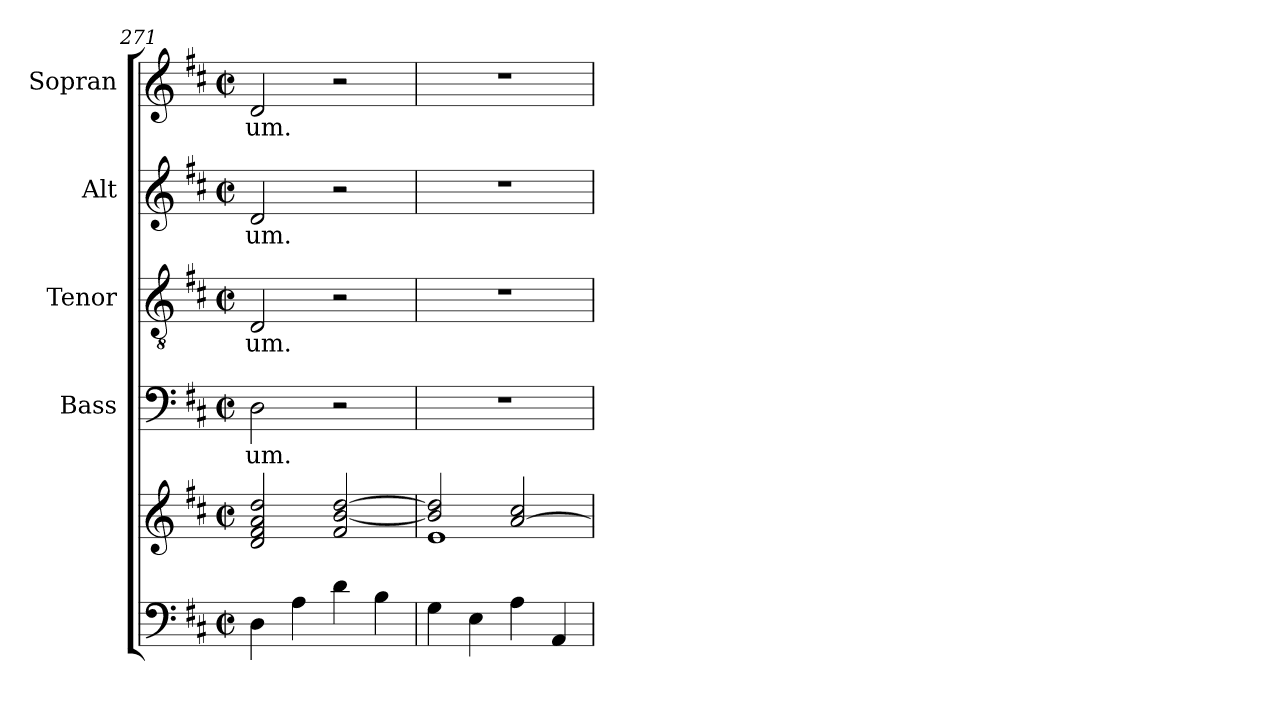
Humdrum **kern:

**kern	**kern	**kern	**text	**kern	**text	**kern	**text	**kern	**text
*part5	*part5	*part4	*part4	*part3	*part3	*part2	*part2	*part1	*part1
*staff6	*staff5	*staff4	*staff4	*staff3	*staff3	*staff2	*staff2	*staff1	*staff1
*	*	*I"Bass	*	*I"Tenor	*	*I"Alt	*	*I"Sopran	*
*	*	*I'B.	*	*I'T.	*	*I'A.	*	*I'S.	*
*clefF4	*clefG2	*clefF4	*	*clefGv2	*	*clefG2	*	*clefG2	*
*k[f#c#]	*k[f#c#]	*k[f#c#]	*	*k[f#c#]	*	*k[f#c#]	*	*k[f#c#]	*
*D:	*D:	*D:	*	*D:	*	*D:	*	*D:	*
*M2/2	*M2/2	*M2/2	*	*M2/2	*	*M2/2	*	*M2/2	*
*met(c|)	*met(c|)	*met(c|)	*	*met(c|)	*	*met(c|)	*	*met(c|)	*
=271	=271	=271	=271	=271	=271	=271	=271	=271	=271
!	!	!	!LO:LY:b	!	!LO:LY:b	!	!LO:LY:b	!	!LO:LY:b
4D\	2d/ 2f#/ 2a/ 2dd/	2D\	-um.	2D/	-um.	2d/	-um.	2d/	-um.
4A\	.	.	.	.	.	.	.	.	.
4d\	2f#/ [2b/ [2dd/	2r	.	2r	.	2r	.	2r	.
4B\	.	.	.	.	.	.	.	.	.
=272	=272	=272	=272	=272	=272	=272	=272	=272	=272
*	*^	*	*	*	*	*	*	*	*
4G\	2b/] 2dd/]	1e	1r	.	1r	.	1r	.	1r	.
4E\	.	.	.	.	.	.	.	.	.	.
4A\	[>2a/ 2cc#/	.	.	.	.	.	.	.	.	.
4AA/	.	.	.	.	.	.	.	.	.	.
*	*v	*v	*	*	*	*	*	*	*	*
=	=	=	=	=	=	=	=	=	=
*-	*-	*-	*-	*-	*-	*-	*-	*-	*-
